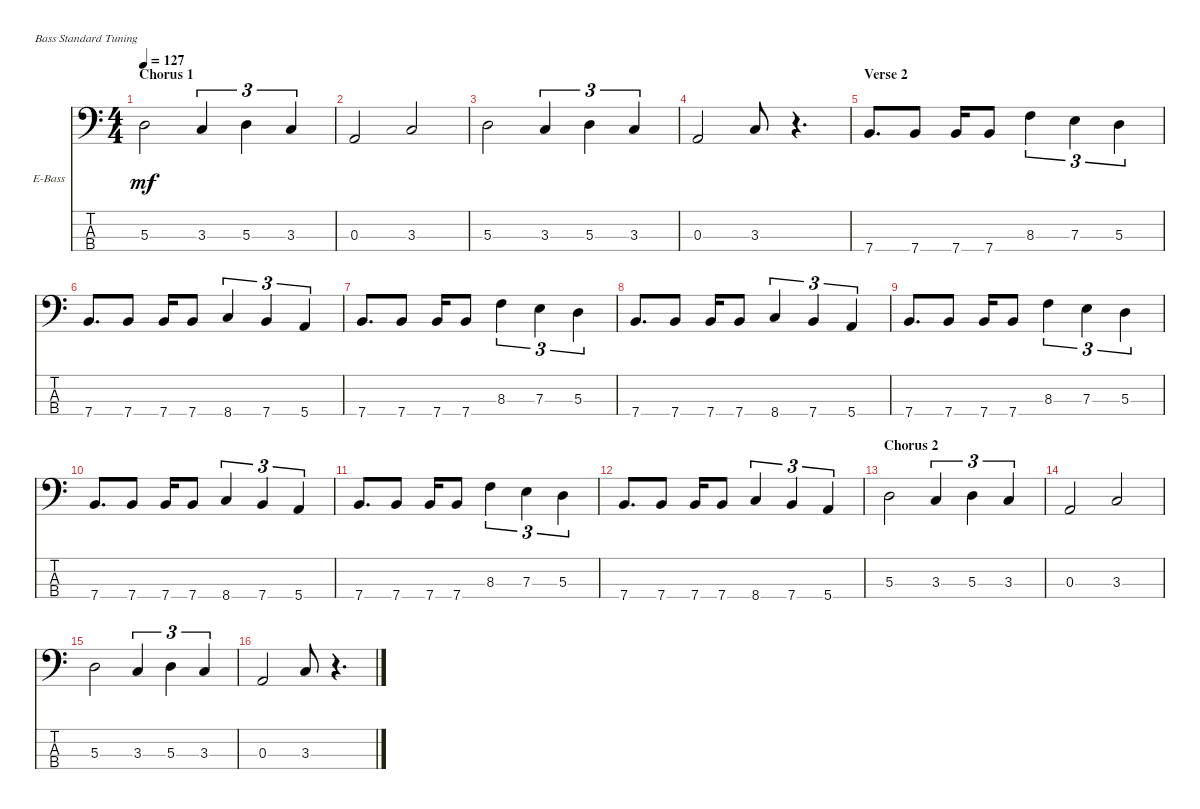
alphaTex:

\bracketExtendMode nobrackets
\firstSystemTrackNameOrientation horizontal
\otherSystemsTrackNameOrientation horizontal
\track ("Jeff Ament" "E-Bass") {instrument electricbassfinger}
\staff {score tabs}
\tuning (G2 D2 A1 E1)
\ts (4 4)
\section ("" "Chorus 1")
\tempo 127
\clef f4
\ks c
5.3.2{dy mf} 3.3.4{tu (3 2)} 5.3.4{tu (3 2)} 3.3.4{tu (3 2)} |
0.3.2 3.3.2 |
5.3.2 3.3.4{tu (3 2)} 5.3.4{tu (3 2)} 3.3.4{tu (3 2)} |
0.3.2 3.3.8 r.4{d} |
\section ("" "Verse 2")
7.4.8{d} 7.4.8 7.4.16 7.4.8 8.3.4{tu (3 2)} 7.3.4{tu (3 2)} 5.3.4{tu (3 2)} |
7.4.8{d} 7.4.8 7.4.16 7.4.8 8.4.4{tu (3 2)} 7.4.4{tu (3 2)} 5.4.4{tu (3 2)} |
7.4.8{d} 7.4.8 7.4.16 7.4.8 8.3.4{tu (3 2)} 7.3.4{tu (3 2)} 5.3.4{tu (3 2)} |
7.4.8{d} 7.4.8 7.4.16 7.4.8 8.4.4{tu (3 2)} 7.4.4{tu (3 2)} 5.4.4{tu (3 2)} |
7.4.8{d} 7.4.8 7.4.16 7.4.8 8.3.4{tu (3 2)} 7.3.4{tu (3 2)} 5.3.4{tu (3 2)} |
7.4.8{d} 7.4.8 7.4.16 7.4.8 8.4.4{tu (3 2)} 7.4.4{tu (3 2)} 5.4.4{tu (3 2)} |
7.4.8{d} 7.4.8 7.4.16 7.4.8 8.3.4{tu (3 2)} 7.3.4{tu (3 2)} 5.3.4{tu (3 2)} |
7.4.8{d} 7.4.8 7.4.16 7.4.8 8.4.4{tu (3 2)} 7.4.4{tu (3 2)} 5.4.4{tu (3 2)} |
\section ("" "Chorus 2")
5.3.2 3.3.4{tu (3 2)} 5.3.4{tu (3 2)} 3.3.4{tu (3 2)} |
0.3.2 3.3.2 |
5.3.2 3.3.4{tu (3 2)} 5.3.4{tu (3 2)} 3.3.4{tu (3 2)} |
0.3.2 3.3.8 r.4{d}
